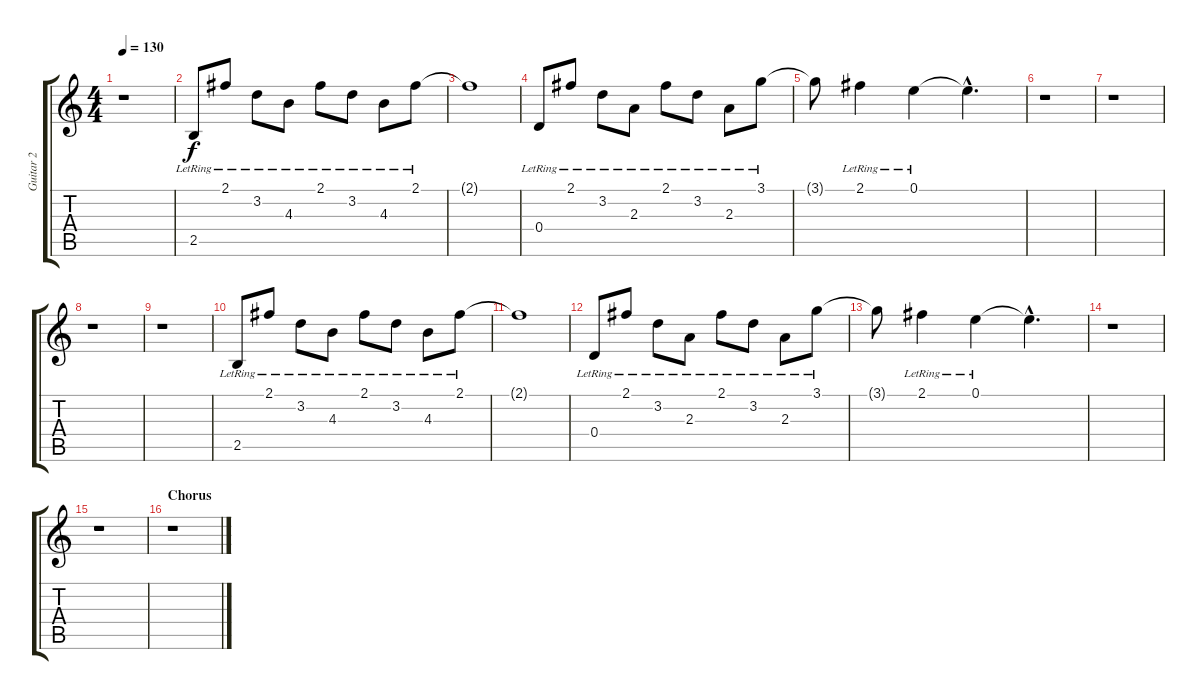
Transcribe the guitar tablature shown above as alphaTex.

\track ("Guitar 2" "Guitar 2") {instrument acousticguitarsteel}
\staff {score tabs}
\tuning (E4 B3 G3 D3 A2 E2) {hide}
\ts (4 4)
\tempo 130
\clef g2
\ks c
r.1{dy f} |
2.5{lr}.8 2.1{lr}.8 3.2{lr}.8 4.3{lr}.8 2.1{lr}.8 3.2{lr}.8 4.3{lr}.8 2.1{lr}.8 |
2.1{t}.1 |
0.4{lr}.8 2.1{lr}.8 3.2{lr}.8 2.3{lr}.8 2.1{lr}.8 3.2{lr}.8 2.3{lr}.8 3.1{lr}.8 |
3.1{t}.8 2.1{lr}.4 0.1{lr}.4 0.1{hac t}.4{d} |
r.1 |
r.1 |
r.1 |
r.1 |
2.5{lr}.8 2.1{lr}.8 3.2{lr}.8 4.3{lr}.8 2.1{lr}.8 3.2{lr}.8 4.3{lr}.8 2.1{lr}.8 |
2.1{t}.1 |
0.4{lr}.8 2.1{lr}.8 3.2{lr}.8 2.3{lr}.8 2.1{lr}.8 3.2{lr}.8 2.3{lr}.8 3.1{lr}.8 |
3.1{t}.8 2.1{lr}.4 0.1{lr}.4 0.1{hac t}.4{d} |
r.1 |
r.1 |
\section ("" "Chorus")
r.1
